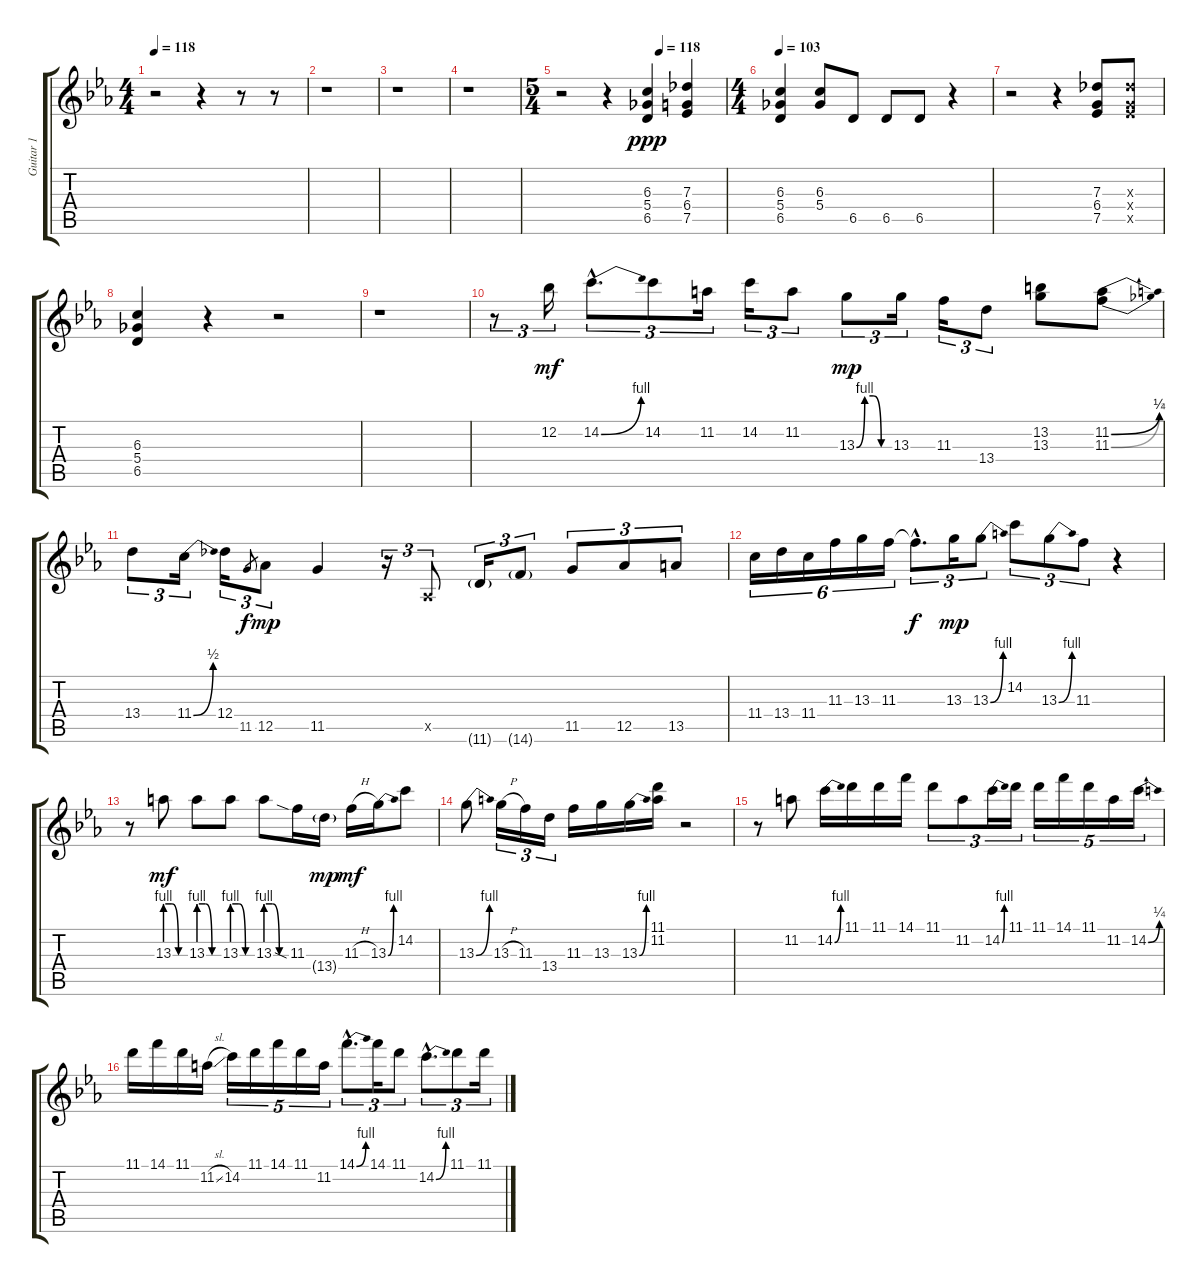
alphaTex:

\track ("Guitar 1" "Guitar 1") {instrument overdrivenguitar}
\staff {score tabs}
\tuning (Eb4 Bb3 Gb3 Db3 Ab2 Eb2) {hide}
\ts (4 4)
\tempo 118
\clef g2
\ks eb
r.2{dy ppp instrument overdrivenguitar} r.4 r.8 r.8 |
r.1 |
r.1 |
r.1 |
\ts (5 4)
\tempo (118 0.6)
r.2 r.4 (6.3 5.4 6.5).4 (7.3 6.4 7.5).4 |
\ts (4 4)
\tempo 103
(6.3 5.4 6.5).4 (6.3 5.4).8 6.5.8 6.5.8 6.5.8 r.4 |
r.2 r.4 (7.3 6.4 7.5).8 (7.3{x} 6.4{x} 7.5{x}).8 |
(6.3 5.4 6.5).4 r.4 r.2 |
r.1 |
r.8{tu (3 2)} 12.2.16{tu (3 2) dy mf} 14.2{be (bend 0 0 60 4) hac}.8{d tu (3 2)} 14.2.8{tu (3 2)} 11.2.16{tu (3 2)} 14.2.16{tu (3 2)} 11.2.8{tu (3 2)} 13.3{be (custom 0 0 15 4 30 4 45 0 60 0)}.8{tu (3 2) dy mp} 13.3.16{tu (3 2)} 11.3.16{tu (3 2)} 13.4.8{tu (3 2)} (13.2 13.3).8 (11.2{be (bend 0 0 60 1)} 11.3{be (bend 0 0 60 2)}).8 |
13.4.8{tu (3 2)} 11.4{be (bend 0 0 60 2)}.16{tu (3 2)} 12.4.16{tu (3 2)} 11.5.8{gr dy f} 12.5.8{tu (3 2) dy mp} 11.5.4 r.16{tu (3 2)} 0.5{x}.8{tu (3 2)} 11.6{g}.16{tu (3 2)} 14.6{g}.8{tu (3 2)} 11.5.8{tu (3 2)} 12.5.8{tu (3 2)} 13.5.8{tu (3 2)} |
11.4.16{tu (6 4)} 13.4.16{tu (6 4)} 11.4.16{tu (6 4)} 11.3.16{tu (6 4)} 13.3.16{tu (6 4)} 11.3.16{tu (6 4)} 11.3{hac t}.8{d tu (3 2) dy f} 13.3.16{tu (3 2) dy mp} 13.3{be (bend 0 0 60 4)}.8{tu (3 2)} 14.2.8{tu (3 2)} 13.3{be (bend 0 0 60 4)}.8{tu (3 2)} 11.3.8{tu (3 2)} r.4 |
r.8 13.3{be (custom 0 4 20 4 40 0 60 0)}.8{dy mf} 13.3{be (custom 0 4 20 4 40 0 60 0)}.8 13.3{be (custom 0 4 20 4 40 0 60 0)}.8 13.3{be (custom 0 4 20 4 40 0 60 0)}.8 11.3{sia}.16 13.4{g}.16{dy mp} 11.3{h}.16{dy mf} 13.3{be (bend 0 0 60 4)}.16 14.2.8 |
13.3{be (bend 0 0 60 4)}.8 13.3{h}.16{tu (3 2)} 11.3.16{tu (3 2)} 13.4.16{tu (3 2)} 11.3.16 13.3.16 13.3{be (bend 0 0 60 4)}.16 (11.1 11.2).16 r.2 |
r.8 11.2.8 14.2{be (bend 0 0 60 4)}.16 11.1.16 11.1.16 14.1.16 11.1.8{tu (3 2)} 11.2.8{tu (3 2)} 14.2{be (bend 0 0 60 4)}.16{tu (3 2)} 11.1.16{tu (3 2)} 11.1.16{tu (5 4)} 14.1.16{tu (5 4)} 11.1.16{tu (5 4)} 11.2.16{tu (5 4)} 14.2{be (bend 0 0 60 1)}.16{tu (5 4)} |
11.1.16 14.1.16 11.1.16 11.2{sl}.16 14.2.16{tu (5 4)} 11.1.16{tu (5 4)} 14.1.16{tu (5 4)} 11.1.16{tu (5 4)} 11.2.16{tu (5 4)} 14.1{be (bend 0 0 60 4) hac}.8{d tu (3 2)} 14.1.16{tu (3 2)} 11.1.8{tu (3 2)} 14.2{be (bend 0 0 60 4) hac}.8{d tu (3 2)} 11.1.8{tu (3 2)} 11.1.16{tu (3 2)}
